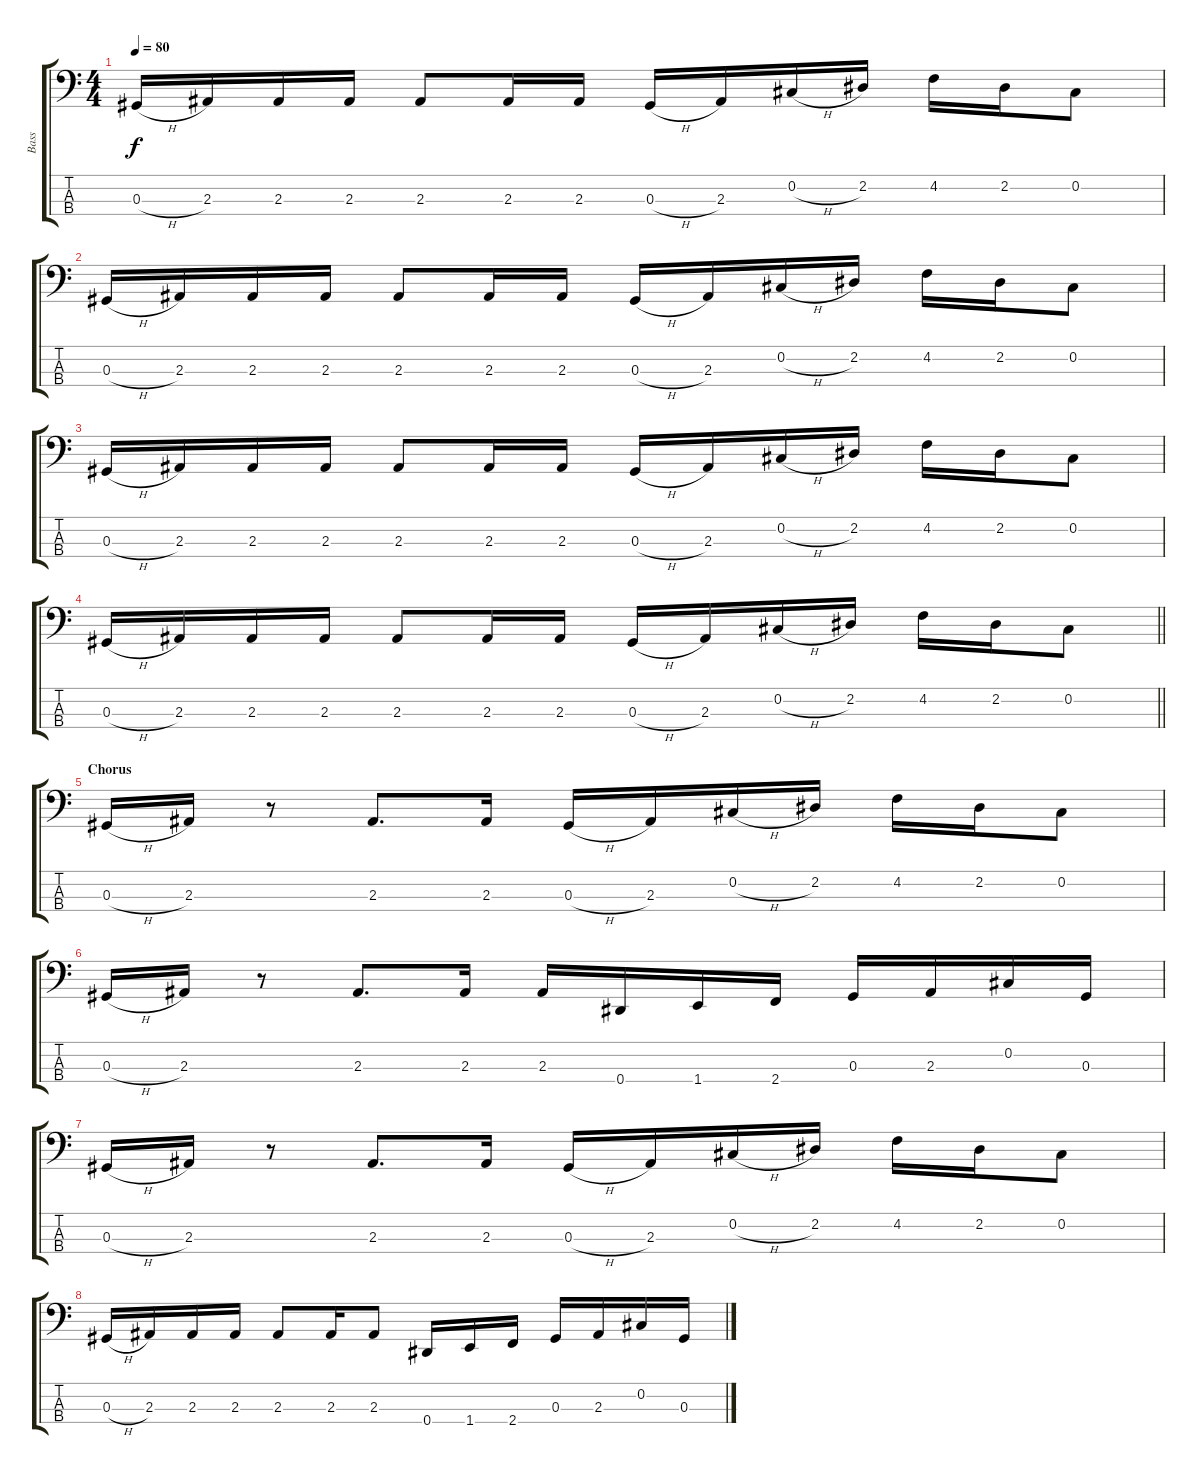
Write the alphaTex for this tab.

\track ("Bass" "Bass") {instrument electricbassfinger}
\staff {score tabs}
\tuning (Gb2 Db2 Ab1 Eb1) {hide}
\ts (4 4)
\tempo 80
\clef f4
\ks c
0.3{h}.16{dy f} 2.3.16 2.3.16 2.3.16 2.3.8 2.3.16 2.3.16 0.3{h}.16 2.3.16 0.2{h}.16 2.2.16 4.2.16 2.2.16 0.2.8 |
0.3{h}.16 2.3.16 2.3.16 2.3.16 2.3.8 2.3.16 2.3.16 0.3{h}.16 2.3.16 0.2{h}.16 2.2.16 4.2.16 2.2.16 0.2.8 |
0.3{h}.16 2.3.16 2.3.16 2.3.16 2.3.8 2.3.16 2.3.16 0.3{h}.16 2.3.16 0.2{h}.16 2.2.16 4.2.16 2.2.16 0.2.8 |
\barLineRight lightlight
0.3{h}.16 2.3.16 2.3.16 2.3.16 2.3.8 2.3.16 2.3.16 0.3{h}.16 2.3.16 0.2{h}.16 2.2.16 4.2.16 2.2.16 0.2.8 |
\section ("" "Chorus")
0.3{h}.16 2.3.16 r.8 2.3.8{d} 2.3.16 0.3{h}.16 2.3.16 0.2{h}.16 2.2.16 4.2.16 2.2.16 0.2.8 |
0.3{h}.16 2.3.16 r.8 2.3.8{d} 2.3.16 2.3.16 0.4.16 1.4.16 2.4.16 0.3.16 2.3.16 0.2.16 0.3.16 |
0.3{h}.16 2.3.16 r.8 2.3.8{d} 2.3.16 0.3{h}.16 2.3.16 0.2{h}.16 2.2.16 4.2.16 2.2.16 0.2.8 |
0.3{h}.16 2.3.16 2.3.16 2.3.16 2.3.8 2.3.16 2.3.8 0.4.16 1.4.16 2.4.16 0.3.16 2.3.16 0.2.16 0.3.16
